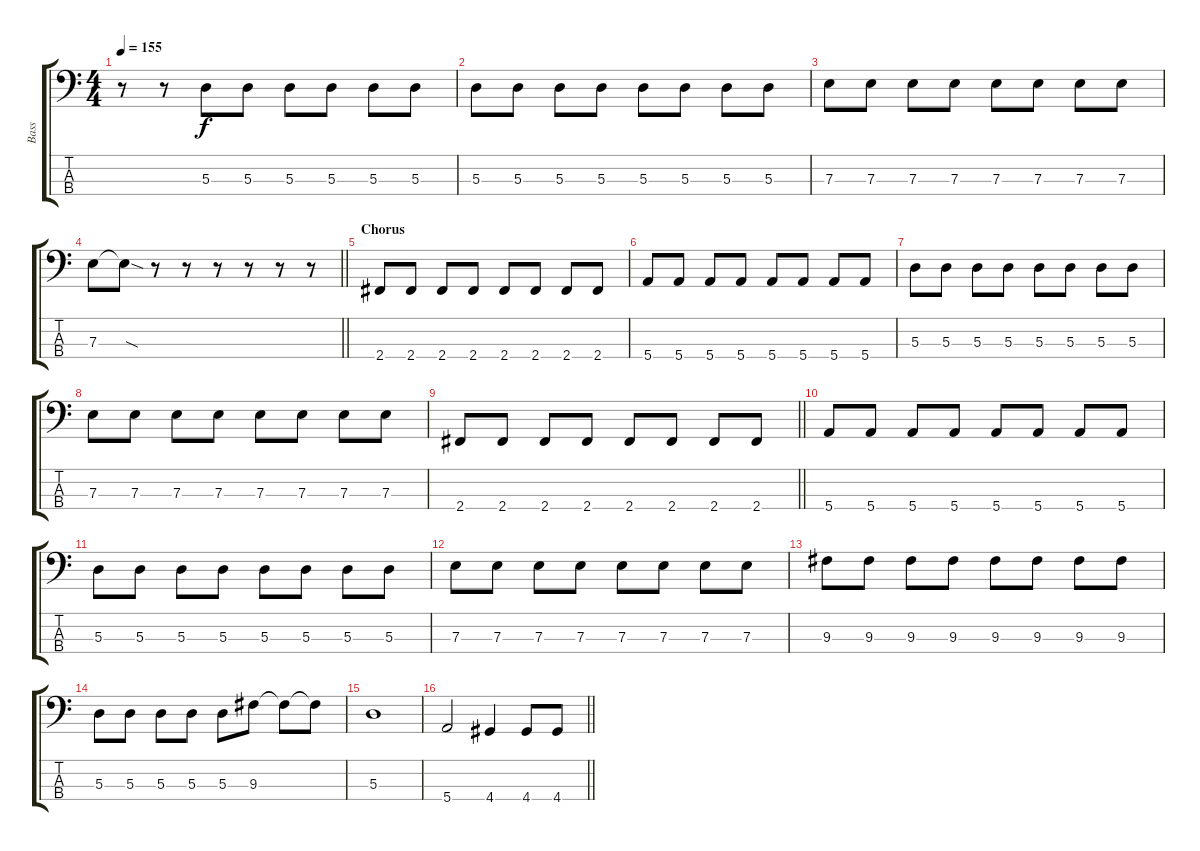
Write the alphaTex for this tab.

\track ("Bass" "Bass") {instrument electricbassfinger}
\staff {score tabs}
\tuning (G2 D2 A1 E1) {hide}
\ts (4 4)
\tempo 155
\clef f4
\ks c
r.8{dy f} r.8 5.3.8 5.3.8 5.3.8 5.3.8 5.3.8 5.3.8 |
5.3.8 5.3.8 5.3.8 5.3.8 5.3.8 5.3.8 5.3.8 5.3.8 |
7.3.8 7.3.8 7.3.8 7.3.8 7.3.8 7.3.8 7.3.8 7.3.8 |
\barLineRight lightlight
7.3.8 7.3{sod t}.8 r.8 r.8 r.8 r.8 r.8 r.8 |
\section ("" "Chorus")
2.4.8 2.4.8 2.4.8 2.4.8 2.4.8 2.4.8 2.4.8 2.4.8 |
5.4.8 5.4.8 5.4.8 5.4.8 5.4.8 5.4.8 5.4.8 5.4.8 |
5.3.8 5.3.8 5.3.8 5.3.8 5.3.8 5.3.8 5.3.8 5.3.8 |
7.3.8 7.3.8 7.3.8 7.3.8 7.3.8 7.3.8 7.3.8 7.3.8 |
\barLineRight lightlight
2.4.8 2.4.8 2.4.8 2.4.8 2.4.8 2.4.8 2.4.8 2.4.8 |
5.4.8 5.4.8 5.4.8 5.4.8 5.4.8 5.4.8 5.4.8 5.4.8 |
5.3.8 5.3.8 5.3.8 5.3.8 5.3.8 5.3.8 5.3.8 5.3.8 |
7.3.8 7.3.8 7.3.8 7.3.8 7.3.8 7.3.8 7.3.8 7.3.8 |
9.3.8 9.3.8 9.3.8 9.3.8 9.3.8 9.3.8 9.3.8 9.3.8 |
5.3.8 5.3.8 5.3.8 5.3.8 5.3.8 9.3.8 9.3{t}.8 9.3{t}.8 |
5.3.1 |
\barLineRight lightlight
5.4.2 4.4.4 4.4.8 4.4.8
